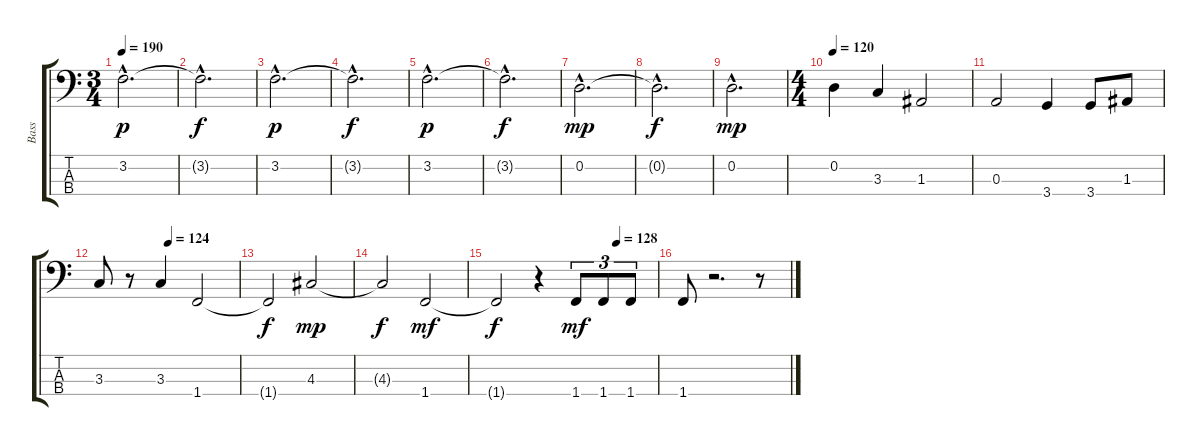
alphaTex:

\track ("Bass" "Bass") {instrument contrabass}
\staff {score tabs}
\tuning (G2 D2 A1 E1) {hide}
\ts (3 4)
\tempo 190
\clef f4
\ks c
3.2{hac}.2{d dy p} |
3.2{hac t}.2{d dy f} |
3.2{hac}.2{d dy p} |
3.2{hac t}.2{d dy f} |
3.2{hac}.2{d dy p} |
3.2{hac t}.2{d dy f} |
0.2{hac}.2{d dy mp} |
0.2{hac t}.2{d dy f} |
0.2{hac}.2{d dy mp} |
\ts (4 4)
\tempo 120
0.2.4 3.3.4 1.3.2 |
0.3.2 3.4.4 3.4.8 1.3.8 |
\tempo (124 0.5)
3.3.8 r.8 3.3.4 1.4.2 |
1.4{t}.2{dy f} 4.3.2{dy mp} |
4.3{t}.2{dy f} 1.4.2{dy mf} |
\tempo (128 0.75)
1.4{t}.2{dy f} r.4 1.4.8{tu (3 2) dy mf} 1.4.8{tu (3 2)} 1.4.8{tu (3 2)} |
1.4.8 r.2{d} r.8
